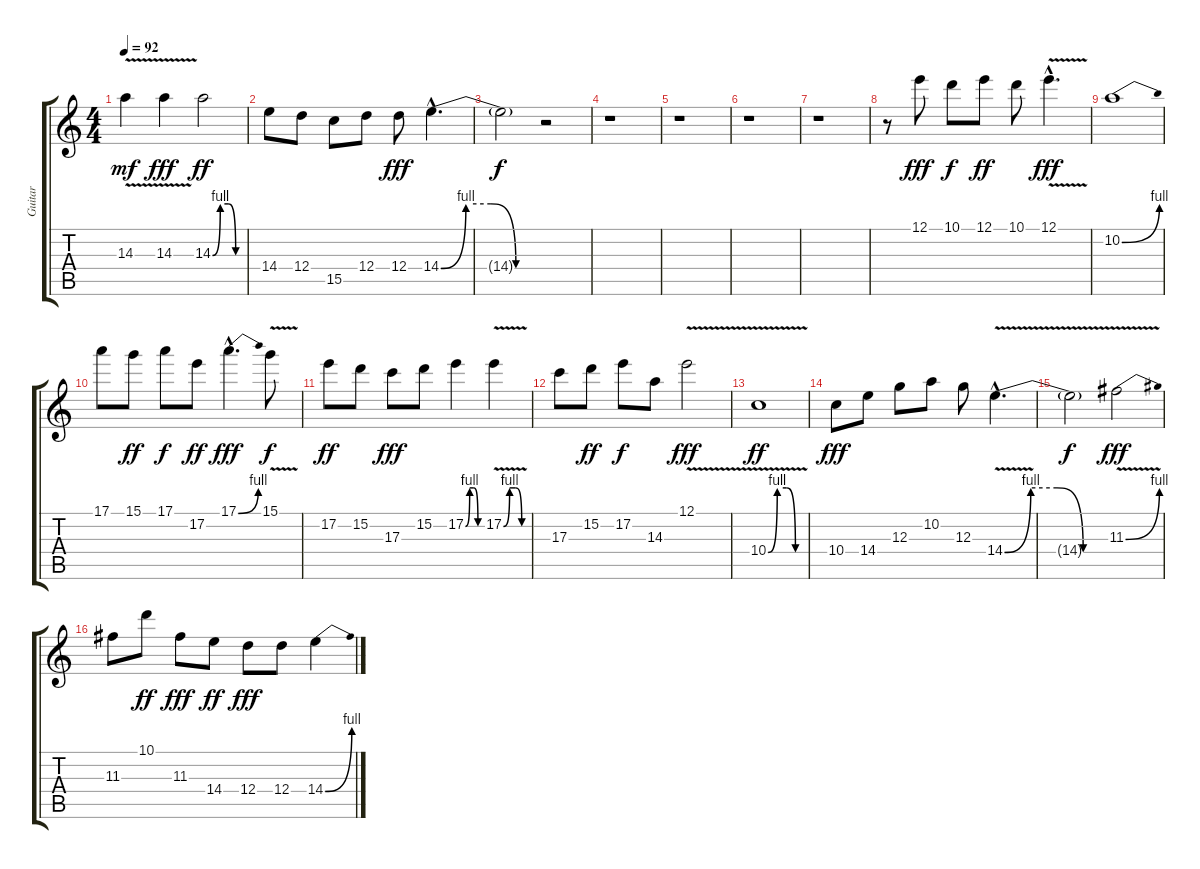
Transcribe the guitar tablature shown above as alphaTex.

\track ("Guitar" "Guitar") {instrument distortionguitar}
\staff {score tabs}
\tuning (E4 B3 G3 D3 A2 E2) {hide}
\ts (4 4)
\tempo 92
\clef g2
\ks c
14.3{v}.4{dy mf} 14.3{v}.4{dy fff} 14.3{be (custom 0 0 15 4 30 4 45 0 60 0)}.2{dy ff} |
14.4.8 12.4.8 15.5.8 12.4.8 12.4.8{dy fff} 14.4{be (custom 0 0 15 4 30 4 45 0 60 0) hac}.4{d} |
14.4{t}.2{dy f} r.2 |
r.1 |
r.1 |
r.1 |
r.1 |
r.8 12.1.8{dy fff} 10.1.8{dy f} 12.1.8{dy ff} 10.1.8 12.1{v hac}.4{d dy fff} |
10.2{be (bend 0 0 60 4)}.1 |
17.1.8 15.1.8{dy ff} 17.1.8{dy f} 17.2.8{dy ff} 17.1{be (bend 0 0 60 4) hac}.4{d dy fff} 15.1{v}.8{dy f} |
17.2.8{dy ff} 15.2.8 17.3.8{dy fff} 15.2.8 17.2{be (custom 0 0 15 4 30 4 45 0 60 0)}.4 17.2{be (custom 0 0 15 4 30 4 45 0 60 0) v}.4 |
17.3.8 15.2.8{dy ff} 17.2.8{dy f} 14.3.8 12.1{v}.2{dy fff} |
10.4{be (custom 0 0 15 4 30 4 45 0 60 0) v}.1{dy ff} |
10.4.8{dy fff} 14.4.8 12.3.8 10.2.8 12.3.8 14.4{be (custom 0 0 15 4 30 4 45 0 60 0) v hac}.4{d} |
14.4{t}.2{dy f} 11.3{be (bend 0 0 60 4) v}.2{dy fff} |
11.3.8 10.1.8{dy ff} 11.3.8{dy fff} 14.4.8{dy ff} 12.4.8{dy fff} 12.4.8 14.4{be (bend 0 0 60 4)}.4
